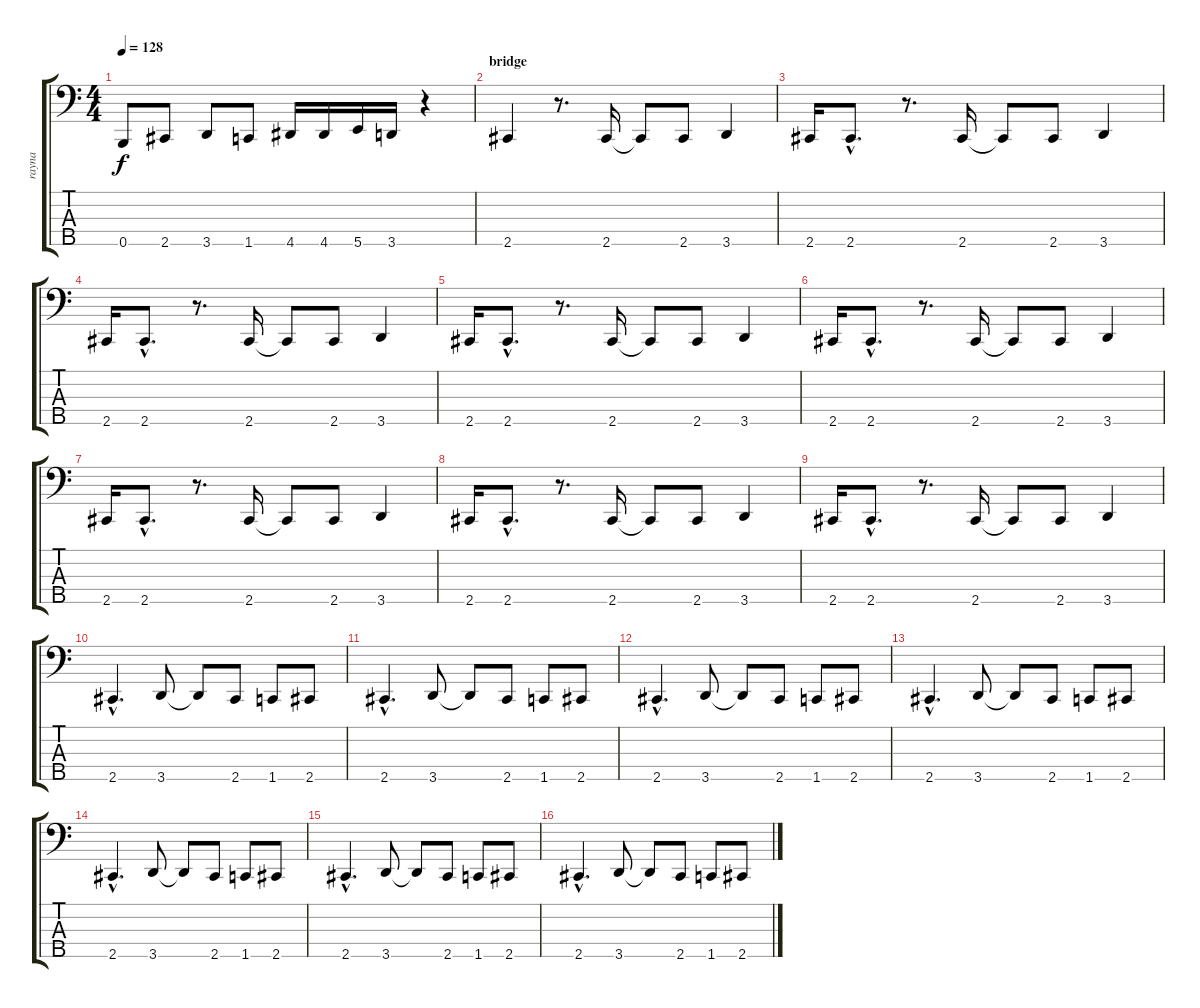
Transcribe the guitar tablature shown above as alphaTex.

\track ("rayna" "rayna") {instrument electricbassfinger}
\staff {score tabs}
\tuning (G2 D2 A1 E1 B0) {hide}
\ts (4 4)
\tempo 128
\clef f4
\ks c
0.5.8{dy f} 2.5.8 3.5.8 1.5.8 4.5.16 4.5.16 5.5.16 3.5.16 r.4 |
\section ("" "bridge")
2.5.4 r.8{d} 2.5.16 2.5{t}.8 2.5.8 3.5.4 |
2.5.16 2.5{hac}.8{d} r.8{d} 2.5.16 2.5{t}.8 2.5.8 3.5.4 |
2.5.16 2.5{hac}.8{d} r.8{d} 2.5.16 2.5{t}.8 2.5.8 3.5.4 |
2.5.16 2.5{hac}.8{d} r.8{d} 2.5.16 2.5{t}.8 2.5.8 3.5.4 |
2.5.16 2.5{hac}.8{d} r.8{d} 2.5.16 2.5{t}.8 2.5.8 3.5.4 |
2.5.16 2.5{hac}.8{d} r.8{d} 2.5.16 2.5{t}.8 2.5.8 3.5.4 |
2.5.16 2.5{hac}.8{d} r.8{d} 2.5.16 2.5{t}.8 2.5.8 3.5.4 |
2.5.16 2.5{hac}.8{d} r.8{d} 2.5.16 2.5{t}.8 2.5.8 3.5.4 |
2.5{hac}.4{d} 3.5.8 3.5{t}.8 2.5.8 1.5.8 2.5.8 |
2.5{hac}.4{d} 3.5.8 3.5{t}.8 2.5.8 1.5.8 2.5.8 |
2.5{hac}.4{d} 3.5.8 3.5{t}.8 2.5.8 1.5.8 2.5.8 |
2.5{hac}.4{d} 3.5.8 3.5{t}.8 2.5.8 1.5.8 2.5.8 |
2.5{hac}.4{d} 3.5.8 3.5{t}.8 2.5.8 1.5.8 2.5.8 |
2.5{hac}.4{d} 3.5.8 3.5{t}.8 2.5.8 1.5.8 2.5.8 |
2.5{hac}.4{d} 3.5.8 3.5{t}.8 2.5.8 1.5.8 2.5.8
